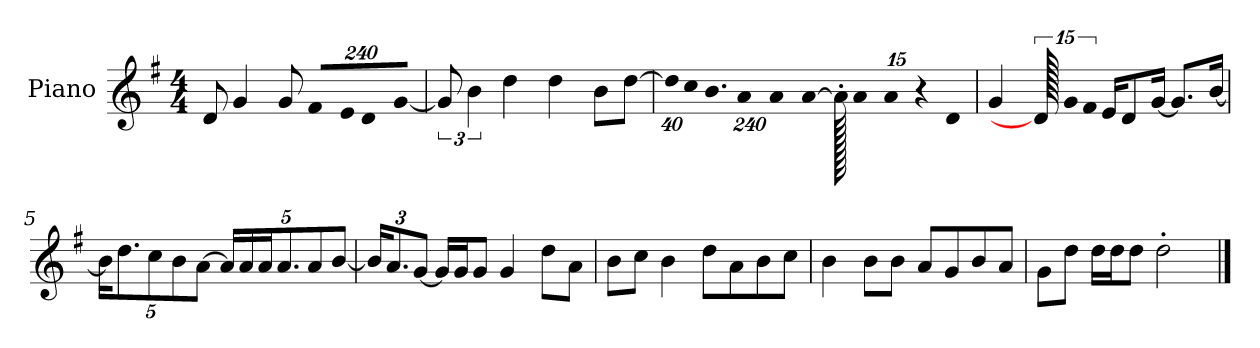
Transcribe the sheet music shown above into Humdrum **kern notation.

**kern
*part1
*staff1
*I"Piano
*I'P-no
*clefG2
*k[f#]
*M4/4
*MM90
=1
8d/
4g/
8g/
*Xbrackettup
!LO:N:vis=8
960%137f#/L
!LO:N:vis=16
1920%137e/K
!LO:N:vis=8
960%137d/
!LO:N:vis=8
[960%137g/J
=2
*brackettup
12g/]
6b\
4dd\
4dd\
8b\L
[8dd\J
=3
*Xbrackettup
!LO:N:vis=32
640%23dd\KLL]
!LO:N:vis=16
1920%137cc\
!LO:N:vis=16.
960%103b\J
!LO:N:vis=8
960%137a\
!LO:N:vis=32
640%23a\KL
[384%41a\J
1920a'\]
*brackettup
12a/
6a/
12r
[1920%319d/
=4
4g/
1920d/]
12g/
6f#/
16e/KL
8d/
[16g/Jk
8.g/L]
[16b/Jk
!!LO:LB:g=z
=5
*Xbrackettup
20b\KL]
10.dd\
10cc\
10b\
[10a\J
20a/LL]
20a/
20a/J
10.a/
10a/
[10b/J
=6
24b/KL]
12.a/
[12g/J
16g/LL]
16g/J
8g/J
4g/
8dd\L
8a\J
=7
8b\L
8cc\J
4b\
8dd\L
8a\
8b\
8cc\J
=8
4b\
8b\L
8b\J
8a/L
8g/
8b/
8a/J
=9
8g\L
8dd\J
16dd\LL
16dd\J
8dd\J
2dd'\
==
*-
